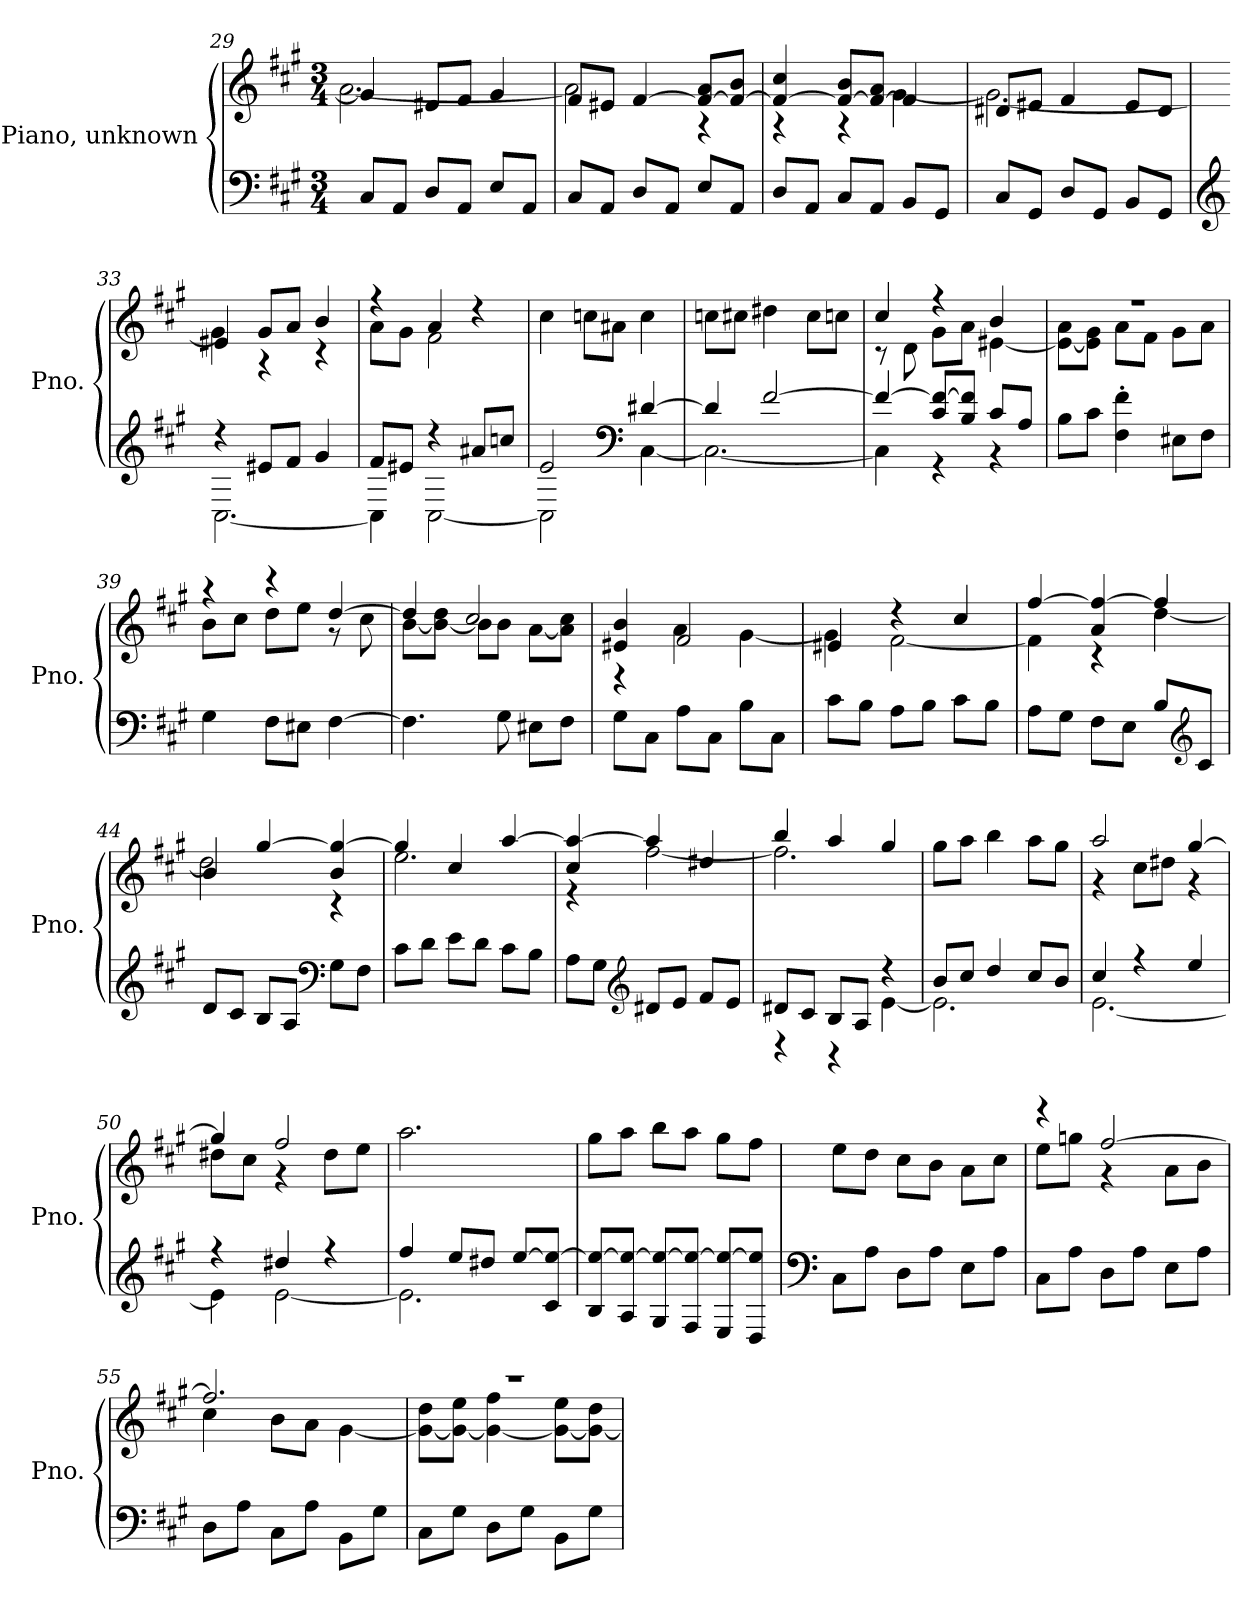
**kern	**kern
*part1	*part1
*staff2	*staff1
*I"Piano, unknown	*
*I'Pno.	*
*clefF4	*clefG2
*k[f#c#g#]	*k[f#c#g#]
*M3/4	*M3/4
=29	=29
*	*^
8C#/L	4g#/]	[2.a\
8AA/J	.	.
8D/L	8e#X/L	.
8AA/J	8f#/J	.
8E/L	4g#/	.
8AA/J	.	.
=30	=30	=30
8C#/L	8f#/L	2a\]
8AA/J	8e#X/J	.
8D/L	[4f#/	.
8AA/J	.	.
8E/L	8f#/_ 8a/L	4r
8AA/J	8f#/_ 8b/J	.
=31	=31	=31
8D/L	4f#/_ 4cc#/	4r
8AA/J	.	.
8C#/L	8f#/_ 8b/L	4r
8AA/J	8f#/_ 8a/J	.
8BB/L	4f#/]	[4g#\
8GG#/J	.	.
!!LO:PB:g=z	!!
=32	=32	=32
8C#/L	8d#X/L	2.g#\_
8GG#/J	8e#X/J	.
8D/L	4f#/	.
8GG#/J	.	.
8BB/L	8e#/L	.
8GG#/J	8d#/J	.
=33	=33	=33
*clefG2	*	*
*^	*	*
4r	[2.C#\	4e#X/	4g#\]
8e#X/L	.	8g#/L	4r
8f#/J	.	8a/J	.
4g#/	.	4b/	4r
=34	=34	=34	=34
8f#/L	4C#\]	4r	8a\L
8e#X/J	.	.	8g#\J
4r	[2C#\	4a/	2f#\
8a#X/L	.	4r	.
8ccn/J	.	.	.
*	*	*v	*v
=35	=35	=35
2e/	2C#\]	4cc#\
.	.	8ccn\L
.	.	8a#X\J
*clefF4	*	*
[4d#X/	[4C#\	4cc\
=36	=36	=36
4d#/]	2.C#\_	8ccn\L
.	.	8cc#X\J
[2f#/	.	4dd#X\
.	.	8cc#\L
.	.	8ccn\J
!!LO:LB:g=z
=37	=37	=37
*	*	*^
4f#/_	4C#\]	4cc#/	8r
.	.	.	8d\
8c#/ 8f#/_L	4r	4r	8g#\L
8B/ 8f#/]J	.	.	8a\J
8c#/L	4r	4b/	[4e#X\
8A/J	.	.	.
*v	*v	*	*
=38	=38	=38
8B\L	2.r	8e#\_ 8a\L
8c#\J	.	8e#\] 8g#\J
4F#\' 4f#\'	.	8a\L
.	.	8f#\J
8E#X\L	.	8g#\L
8F#\J	.	8a\J
=39	=39	=39
4G#\	4r	8b\L
.	.	8cc#\J
8F#\L	4r	8dd\L
8E#X\J	.	8ee\J
[4F#\	[4dd/	8r
.	.	8cc#\
=40	=40	=40
4.F#\]	4dd/]	[8b\L
.	.	8b\_ 8dd\J
.	2cc#/	8b\L]
8G#\	.	8b\J
8E#X\L	.	[8a\L
8F#\J	.	8a\] 8cc#\J
=41	=41	=41
8G#\L	4e#X/ 4b/	4r
8C#\J	.	.
8A\L	2f#/	4a\
8C#\J	.	.
8B\L	.	[4g#\
8C#\J	.	.
!!LO:LB:g=z	!!
=42	=42	=42
8c#\L	4e#X/	4g#\]
8B\J	.	.
8A\L	4r	[2f#\
8B\J	.	.
8c#\L	4cc#/	.
8B\J	.	.
=43	=43	=43
8A\L	[4ff#/	4f#\]
8G#\J	.	.
8F#\L	4a/ 4ff#/_	4r
8E\J	.	.
8B/L	4ff#/]	[4dd\
*clefG2	*	*
8c#/J	.	.
=44	=44	=44
8d/L	4b/	2dd\]
8c#/J	.	.
8B/L	[4gg#/	.
8A/J	.	.
*clefF4	*	*
8G#\L	4b/ 4gg#/_	4r
8F#\J	.	.
=45	=45	=45
8c#\L	4gg#/]	2.ee\
8d\J	.	.
8e\L	4cc#/	.
8d\J	.	.
8c#\L	[4aa/	.
8B\J	.	.
=46	=46	=46
8A\L	4cc#/ 4aa/_	4r
8G#\J	.	.
*clefG2	*	*
8d#X/L	4aa/]	[2ff#\
8e/J	.	.
8f#/L	4dd#X/	.
8e/J	.	.
!!LO:LB:g=z	!!
=47	=47	=47
*^	*	*
8d#X/L	4r	4bb/	2.ff#\]
8c#/J	.	.	.
8B/L	4r	4aa/	.
8A/J	.	.	.
4r	[4e\	4gg#/	.
*	*	*v	*v
=48	=48	=48
8b/L	2.e\]	8gg#\L
8cc#/J	.	8aa\J
4dd/	.	4bb\
8cc#/L	.	8aa\L
8b/J	.	8gg#\J
=49	=49	=49
*	*	*^
4cc#/	[2.e\	2aa/	4r
4r	.	.	8cc#\L
.	.	.	8dd#X\J
4ee/	.	[4gg#/	4r
=50	=50	=50	=50
4r	4e\]	4gg#/]	8dd#X\L
.	.	.	8cc#\J
4dd#X/	[2e\	2ff#/	4r
4r	.	.	8dd#\L
.	.	.	8ee\J
*	*	*v	*v
=51	=51	=51
4ff#/	2.e\]	2.aa\
8ee/L	.	.
8dd#X/J	.	.
[8ee/L	.	.
8c#/ 8ee/_J	.	.
*v	*v	*
!!LO:LB:g=z
=52	=52
8B/ 8ee/_L	8gg#\L
8A/ 8ee/_J	8aa\J
8G#/ 8ee/_L	8bb\L
8F#/ 8ee/_J	8aa\J
8E/ 8ee/_L	8gg#\L
8D/ 8ee/]J	8ff#\J
=53	=53
*clefF4	*
8C#\L	8ee\L
8A\J	8dd\J
8D\L	8cc#\L
8A\J	8b\J
8E\L	8a\L
8A\J	8cc#\J
=54	=54
*	*^
8C#\L	4r	8ee\L
8A\J	.	8ggn\J
8D\L	[2ff#/	4r
8A\J	.	.
8E\L	.	8a\L
8A\J	.	8b\J
=55	=55	=55
8D\L	2.ff#/]	4cc#\
8A\J	.	.
8C#\L	.	8b\L
8A\J	.	8a\J
8BB\L	.	[4g#\
8G#\J	.	.
=56	=56	=56
8C#\L	2.r	8g#\_ 8dd\L
8G#\J	.	8g#\_ 8ee\J
8D\L	.	4g#\_ 4ff#\
8G#\J	.	.
8BB\L	.	8g#\_ 8ee\L
8G#\J	.	8g#\_ 8dd\J
*	*v	*v
=	=
*-	*-
